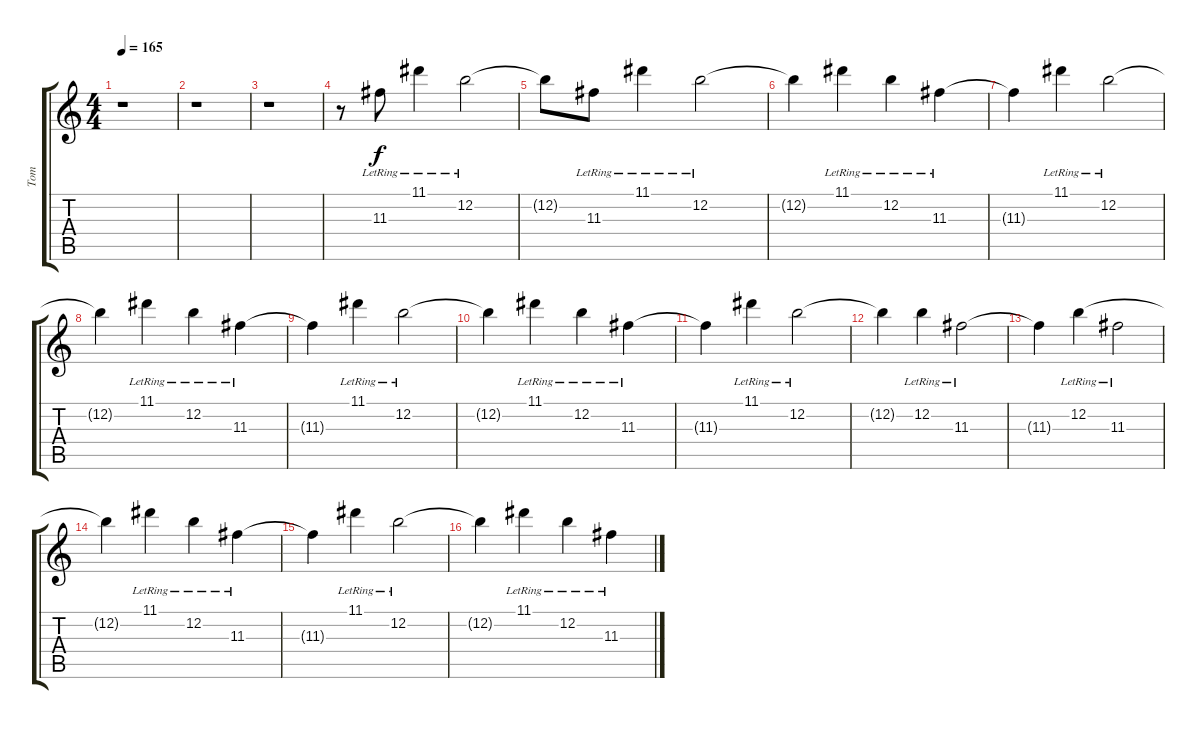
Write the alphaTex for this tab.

\track ("Tom" "Tom") {instrument electricguitarclean}
\staff {score tabs}
\tuning (E4 B3 G3 D3 A2 E2) {hide}
\ts (4 4)
\tempo 165
\clef g2
\ks c
r.1{dy f instrument electricguitarclean} |
r.1 |
r.1 |
r.8 11.3{lr}.8 11.1{lr}.4 12.2{lr}.2 |
12.2{t}.8 11.3{lr}.8 11.1{lr}.4 12.2{lr}.2 |
12.2{t}.4 11.1{lr}.4 12.2{lr}.4 11.3{lr}.4 |
11.3{t}.4 11.1{lr}.4 12.2{lr}.2 |
12.2{t}.4 11.1{lr}.4 12.2{lr}.4 11.3{lr}.4 |
11.3{t}.4 11.1{lr}.4 12.2{lr}.2 |
12.2{t}.4 11.1{lr}.4 12.2{lr}.4 11.3{lr}.4 |
11.3{t}.4 11.1{lr}.4 12.2{lr}.2 |
12.2{t}.4 12.2{lr}.4 11.3{lr}.2 |
11.3{t}.4 12.2{lr}.4 11.3{lr}.2 |
12.2{t}.4 11.1{lr}.4 12.2{lr}.4 11.3{lr}.4 |
11.3{t}.4 11.1{lr}.4 12.2{lr}.2 |
12.2{t}.4 11.1{lr}.4 12.2{lr}.4 11.3{lr}.4
